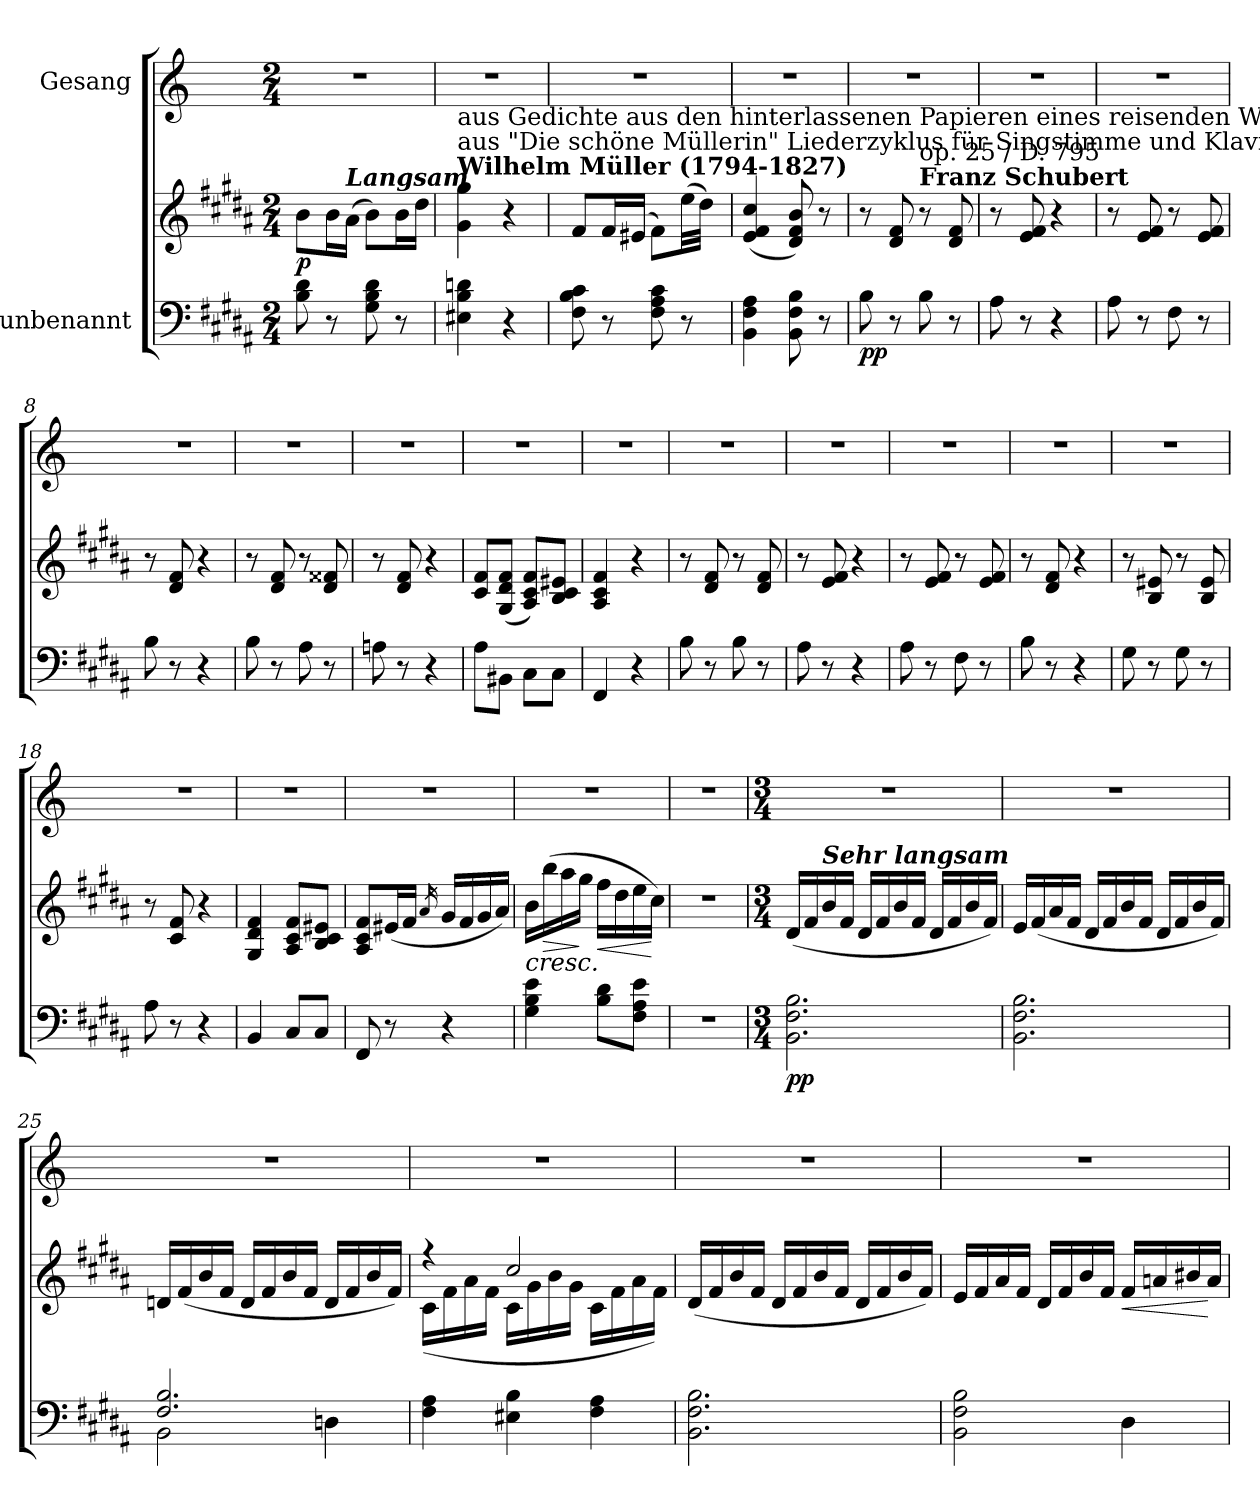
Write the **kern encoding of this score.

**kern	**kern	**dynam	**kern
*part2	*part2	*part2	*part1
*staff3	*staff2	*staff2/3	*staff1
*I"unbenannt	*	*	*I"Gesang
*clefF4	*clefG2	*	*clefG2
*k[f#c#g#d#a#]	*k[f#c#g#d#a#]	*	*k[]
*M2/4	*M2/4	*	*M2/4
=1	=1	=1	=1
!	!	!LO:DY:b	!
8B\ 8d#\	8b\L	p	2r
8r	16b\L	.	.
!	!LO:TX:a:Bi:t=Langsam	!	!
.	(16a#\JJ	.	.
8G#\ 8B\ 8d#\	8b\L)	.	.
8r	16b\L	.	.
.	16dd#\JJ	.	.
=2	=2	=2	=2
!	!LO:TX:a:B:t=Wilhelm Müller (1794-1827)	!	!
!	!LO:TX:a:t=aus "Die schöne Müllerin" Liederzyklus für Singstimme und Klavier	!	!
!	!LO:TX:a:t=aus Gedichte aus den hinterlassenen Papieren eines reisenden Waldhornisten 1	!	!
4E#X\ 4B\ 4dn\	4g#\ 4gg#\	.	2r
4r	4r	.	.
=3	=3	=3	=3
8F#\ 8B\ 8c#\	8f#/L	.	2r
8r	16f#/L	.	.
.	(16e#X/JJ	.	.
8F#\ 8A#\ 8c#\	8f#\L)	.	.
8r	(32ee\LL	.	.
.	32dd#\JJJ)	.	.
.	16ryy	.	.
=4	=4	=4	=4
4BB\ 4F#\ 4A#\	(4e/ 4f#/ 4cc#/	.	2r
8BB\ 8F#\ 8B\	8d#/ 8f#/ 8b/)	.	.
8r	8r	.	.
=5	=5	=5	=5
!	!	!LO:DY:b=2	!
8B\	8r	pp	2r
8r	8d#/ 8f#/	.	.
!	!LO:TX:a:B:t=Franz Schubert	!	!
!	!LO:TX:a:t=op. 25 / D. 795	!	!
8B\	8r	.	.
8r	8d#/ 8f#/	.	.
!!LO:LB:g=z
=6	=6	=6	=6
8A#\	8r	.	2r
8r	8e/ 8f#/	.	.
4r	4r	.	.
=7	=7	=7	=7
8A#\	8r	.	2r
8r	8e/ 8f#/	.	.
8F#\	8r	.	.
8r	8e/ 8f#/	.	.
=8	=8	=8	=8
8B\	8r	.	2r
8r	8d#/ 8f#/	.	.
4r	4r	.	.
=9	=9	=9	=9
8B\	8r	.	2r
8r	8d#/ 8f#/	.	.
8A#\	8r	.	.
8r	8d#/ 8f##X/	.	.
=10	=10	=10	=10
8An\	8r	.	2r
8r	8d#/ 8f#/	.	.
4r	4r	.	.
!!LO:LB:g=z
=11	=11	=11	=11
8A#\L	8c#/ 8f#/L	.	2r
8BB#X\J	(8G#/ 8d#/ 8f#/J	.	.
8C#\L	8A#/ 8c#/ 8f#/L)	.	.
8C#\J	8B/ 8c#/ 8e#X/J	.	.
=12	=12	=12	=12
4FF#/	4A#/ 4c#/ 4f#/	.	2r
4r	4r	.	.
=13	=13	=13	=13
8B\	8r	.	2r
8r	8d#/ 8f#/	.	.
8B\	8r	.	.
8r	8d#/ 8f#/	.	.
=14	=14	=14	=14
8A#\	8r	.	2r
8r	8e/ 8f#/	.	.
4r	4r	.	.
=15	=15	=15	=15
8A#\	8r	.	2r
8r	8e/ 8f#/	.	.
8F#\	8r	.	.
8r	8e/ 8f#/	.	.
=16	=16	=16	=16
8B\	8r	.	2r
8r	8d#/ 8f#/	.	.
4r	4r	.	.
!!LO:LB:g=z
=17	=17	=17	=17
8G#\	8r	.	2r
8r	8B/ 8e#X/	.	.
8G#\	8r	.	.
8r	8B/ 8e#/	.	.
=18	=18	=18	=18
8A#\	8r	.	2r
8r	8c#/ 8f#/	.	.
4r	4r	.	.
=19	=19	=19	=19
4BB/	4G#/ 4d#/ 4f#/	.	2r
8C#/L	8A#/ 8c#/ 8f#/L	.	.
8C#/J	8B/ 8c#/ 8e#X/J	.	.
=20	=20	=20	=20
8FF#/	8A#/ 8c#/ 8f#/L	.	2r
8r	(16e#X/L	.	.
.	16f#/JJ	.	.
.	16qa#/	.	.
4r	16g#/LL	.	.
.	16f#/	.	.
.	16g#/	.	.
.	16a#/JJ)	.	.
=21	=21	=21	=21
!	!	!LO:HP:b	!
4G#\ 4B\ 4e\	16b\LL	<	2r
!	!	!LO:HP:b	!
.	(16bb\	>	.
.	16aa#\	.	.
.	16gg#\JJ	[ ]	.
!	!	!LO:HP:b	!
8B\ 8d#\L	16ff#\LL	<	.
.	16dd#\	.	.
8F#\ 8A#\ 8e\J	16ee\	.	.
.	16cc#\JJ)	[	.
!!LO:PB:g=z
=22	=22	=22	=22
2r	2r	.	2r
!!LO:LB:g=z
=23	=23	=23	=23
*M3/4	*M3/4	*	*M3/4
!	!	!LO:DY:b=2	!
2.BB\ 2.F#\ 2.B\	(16d#/LL	pp	2.r
.	16f#/	.	.
!	!LO:TX:a:Bi:t=Sehr langsam	!	!
.	16b/	.	.
.	16f#/JJ	.	.
.	16d#/LL	.	.
.	16f#/	.	.
.	16b/	.	.
.	16f#/JJ	.	.
.	16d#/LL	.	.
.	16f#/	.	.
.	16b/	.	.
.	16f#/JJ)	.	.
=24	=24	=24	=24
2.BB\ 2.F#\ 2.B\	16e/LL	.	2.r
.	(16f#/	.	.
.	16a#/	.	.
.	16f#/JJ	.	.
.	16d#/LL	.	.
.	16f#/	.	.
.	16b/	.	.
.	16f#/JJ	.	.
.	16d#/LL	.	.
.	16f#/	.	.
.	16b/	.	.
.	16f#/JJ)	.	.
!!LO:LB:g=z
=25	=25	=25	=25
*^	*	*	*
2.F#/ 2.B/	2BB\	16dn/LL	.	2.r
.	.	(16f#/	.	.
.	.	16b/	.	.
.	.	16f#/JJ	.	.
.	.	16d/LL	.	.
.	.	16f#/	.	.
.	.	16b/	.	.
.	.	16f#/JJ	.	.
.	4Dn\	16d/LL	.	.
.	.	16f#/	.	.
.	.	16b/	.	.
.	.	16f#/JJ)	.	.
=26	=26	=26	=26	=26
*	*	*^	*	*
2.ryy	4F#\ 4A#\	4r	(16c#\LL	.	2.r
.	.	.	16f#\	.	.
.	.	.	16a#\	.	.
.	.	.	16f#\JJ	.	.
.	4E#X\ 4B\	2cc#/	16c#\LL	.	.
.	.	.	16g#\	.	.
.	.	.	16b\	.	.
.	.	.	16g#\JJ	.	.
.	4F#\ 4A#\	.	16c#\LL	.	.
.	.	.	16f#\	.	.
.	.	.	16a#\	.	.
.	.	.	16f#\JJ)	.	.
*v	*v	*	*	*	*
*	*v	*v	*	*
!!LO:LB:g=z
=27	=27	=27	=27
2.BB\ 2.F#\ 2.B\	(16d#/LL	.	2.r
.	16f#/	.	.
.	16b/	.	.
.	16f#/JJ	.	.
.	16d#/LL	.	.
.	16f#/	.	.
.	16b/	.	.
.	16f#/JJ	.	.
.	16d#/LL	.	.
.	16f#/	.	.
.	16b/	.	.
.	16f#/JJ)	.	.
=28	=28	=28	=28
2BB\ 2F#\ 2B\	16e/LL	.	2.r
.	16f#/	.	.
.	16a#/	.	.
.	16f#/JJ	.	.
.	16d#/LL	.	.
.	16f#/	.	.
.	16b/	.	.
.	16f#/JJ	.	.
!	!	!LO:HP:b	!
4D#\	16f#/LL	<	.
.	16an/	.	.
.	16b#X/	.	.
.	16a/JJ	[	.
=	=	=	=
*-	*-	*-	*-
